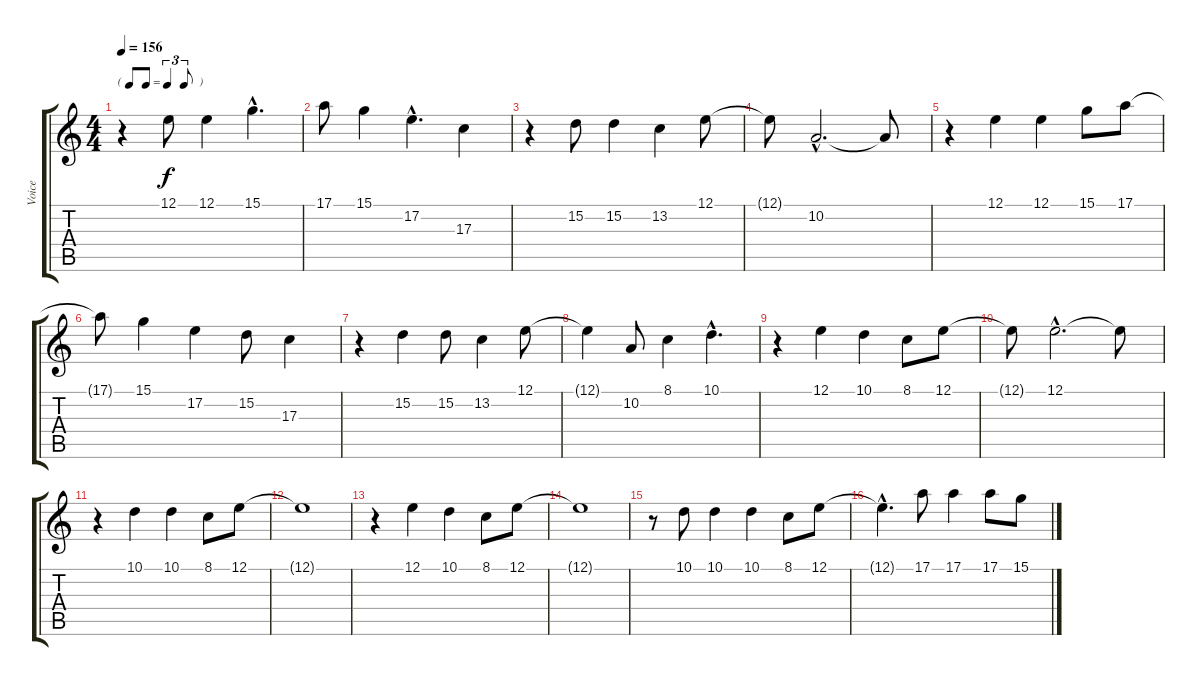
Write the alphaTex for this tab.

\track ("Voice" "Voice") {instrument acousticgrandpiano}
\staff {score tabs}
\tuning (E4 B3 G3 D3 A2 E2) {hide}
\ts (4 4)
\tf triplet8th
\tempo 156
\clef g2
\ks c
r.4{dy f} 12.1.8 12.1.4 15.1{hac}.4{d} |
17.1.8 15.1.4 17.2{hac}.4{d} 17.3.4 |
r.4 15.2.8 15.2.4 13.2.4 12.1.8 |
12.1{t}.8 10.2{hac}.2{d} 10.2{t}.8 |
r.4 12.1.4 12.1.4 15.1.8 17.1.8 |
17.1{t}.8 15.1.4 17.2.4 15.2.8 17.3.4 |
r.4 15.2.4 15.2.8 13.2.4 12.1.8 |
12.1{t}.4 10.2.8 8.1.4 10.1{hac}.4{d} |
r.4 12.1.4 10.1.4 8.1.8 12.1.8 |
12.1{t}.8 12.1{hac}.2{d} 12.1{t}.8 |
r.4 10.1.4 10.1.4 8.1.8 12.1.8 |
12.1{t}.1 |
r.4 12.1.4 10.1.4 8.1.8 12.1.8 |
12.1{t}.1 |
r.8 10.1.8 10.1.4 10.1.4 8.1.8 12.1.8 |
12.1{hac t}.4{d} 17.1.8 17.1.4 17.1.8 15.1.8
